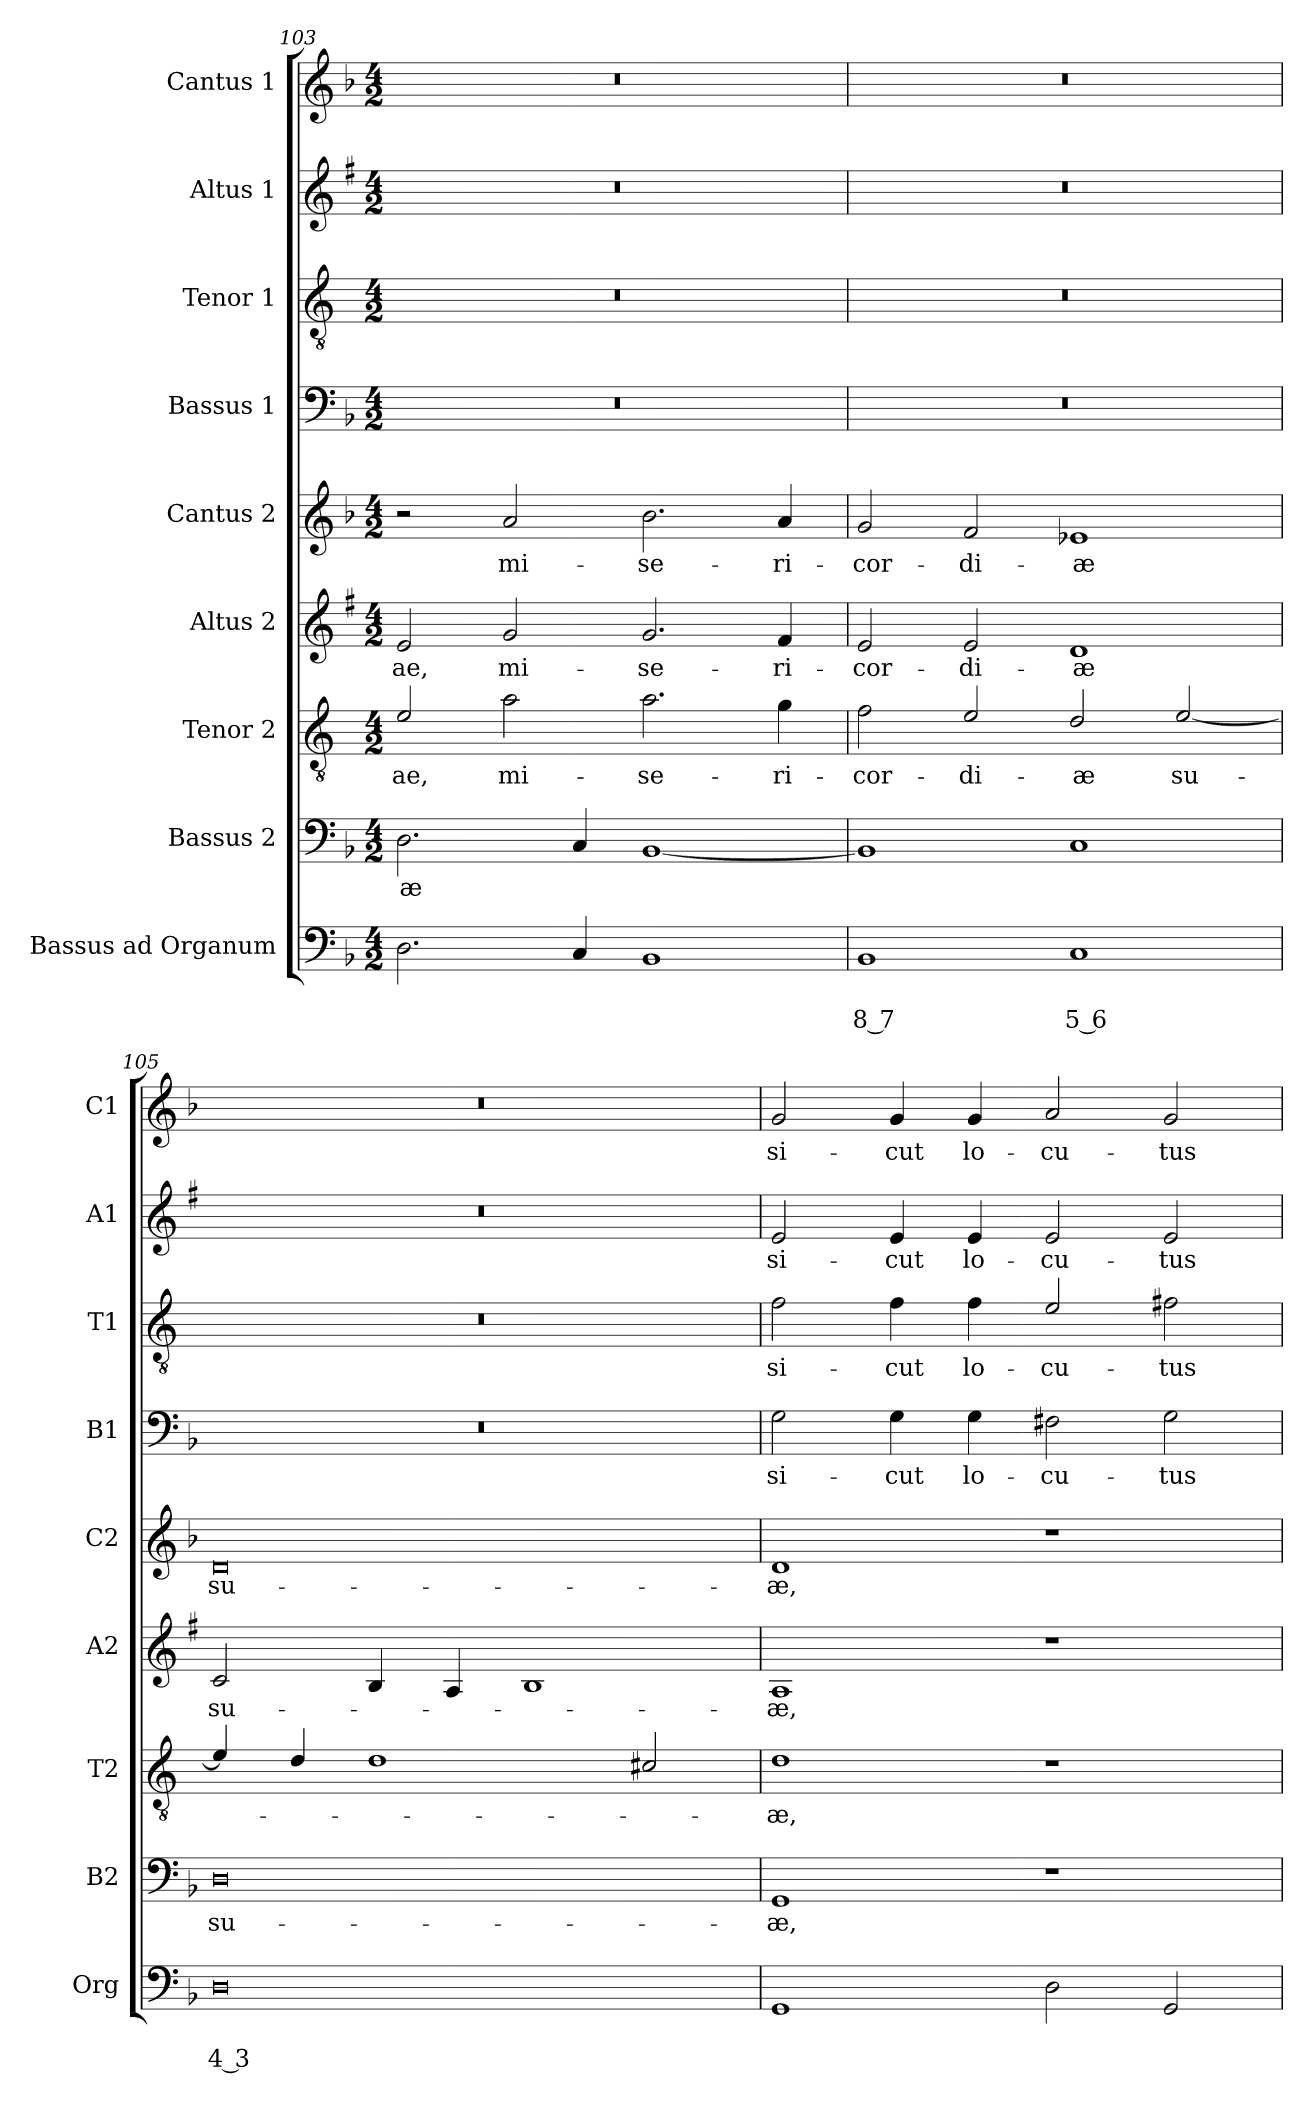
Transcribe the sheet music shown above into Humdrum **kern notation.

**kern	**text	**text	**kern	**text	**kern	**text	**kern	**text	**kern	**text	**kern	**text	**kern	**text	**kern	**text	**kern	**text
*part9	*part9	*part9	*part8	*part8	*part7	*part7	*part6	*part6	*part5	*part5	*part4	*part4	*part3	*part3	*part2	*part2	*part1	*part1
*staff9	*staff9	*staff9	*staff8	*staff8	*staff7	*staff7	*staff6	*staff6	*staff5	*staff5	*staff4	*staff4	*staff3	*staff3	*staff2	*staff2	*staff1	*staff1
*I"Bassus ad Organum	*	*	*I"Bassus 2	*	*I"Tenor 2	*	*I"Altus 2	*	*I"Cantus 2	*	*I"Bassus 1	*	*I"Tenor 1	*	*I"Altus 1	*	*I"Cantus 1	*
*I'Org	*	*	*I'B2	*	*I'T2	*	*I'A2	*	*I'C2	*	*I'B1	*	*I'T1	*	*I'A1	*	*I'C1	*
*clefF4	*	*	*clefF4	*	*clefGv2	*	*clefG2	*	*clefG2	*	*clefF4	*	*clefGv2	*	*clefG2	*	*clefG2	*
*	*	*	*	*	*ITrd4c7	*	*ITrd1c2	*	*	*	*	*	*ITrd4c7	*	*ITrd1c2	*	*	*
*k[b-]	*	*	*k[b-]	*	*k[b-]	*	*k[b-]	*	*k[b-]	*	*k[b-]	*	*k[b-]	*	*k[b-]	*	*k[b-]	*
*F:	*	*	*F:	*	*F:	*	*F:	*	*F:	*	*F:	*	*F:	*	*F:	*	*F:	*
*M4/2	*	*	*M4/2	*	*M4/2	*	*M4/2	*	*M4/2	*	*M4/2	*	*M4/2	*	*M4/2	*	*M4/2	*
=103	=103	=103	=103	=103	=103	=103	=103	=103	=103	=103	=103	=103	=103	=103	=103	=103	=103	=103
!	!	!	!	!LO:LY:b	!	!LO:LY:b	!	!LO:LY:b	!	!	!	!	!	!	!	!	!	!
2.D\	.	.	2.D\	-æ	2A/	-ae,	2d/	-ae,	2r	.	0r	.	0r	.	0r	.	0r	.
!	!	!	!	!	!	!LO:LY:b	!	!LO:LY:b	!	!LO:LY:b	!	!	!	!	!	!	!	!
.	.	.	.	.	2d\	mi-	2f/	mi-	2a/	mi-	.	.	.	.	.	.	.	.
4C/	.	.	4C/	.	.	.	.	.	.	.	.	.	.	.	.	.	.	.
!	!	!	!	!	!	!LO:LY:b	!	!LO:LY:b	!	!LO:LY:b	!	!	!	!	!	!	!	!
1BB-	.	.	[1BB-	.	2.d\	-se-	2.f/	-se-	2.b-\	-se-	.	.	.	.	.	.	.	.
!	!	!	!	!	!	!LO:LY:b	!	!LO:LY:b	!	!LO:LY:b	!	!	!	!	!	!	!	!
.	.	.	.	.	4c\	-ri-	4e/	-ri-	4a/	-ri-	.	.	.	.	.	.	.	.
!!LO:PB:g=z
=104	=104	=104	=104	=104	=104	=104	=104	=104	=104	=104	=104	=104	=104	=104	=104	=104	=104	=104
!	!	!LO:LY:b	!	!	!	!LO:LY:b	!	!LO:LY:b	!	!LO:LY:b	!	!	!	!	!	!	!	!
1BB-	.	8 7	1BB-]	.	2B-\	-cor-	2d/	-cor-	2g/	-cor-	0r	.	0r	.	0r	.	0r	.
!	!	!	!	!	!	!LO:LY:b	!	!LO:LY:b	!	!LO:LY:b	!	!	!	!	!	!	!	!
.	.	.	.	.	2A/	-di-	2d/	-di-	2f/	-di-	.	.	.	.	.	.	.	.
!	!	!LO:LY:b	!	!	!	!LO:LY:b	!	!LO:LY:b	!	!LO:LY:b	!	!	!	!	!	!	!	!
1C	.	5 6	1C	.	2G/	-æ	1c	-æ	1e-X	-æ	.	.	.	.	.	.	.	.
!	!	!	!	!	!	!LO:LY:b	!	!	!	!	!	!	!	!	!	!	!	!
.	.	.	.	.	[2A/	su-	.	.	.	.	.	.	.	.	.	.	.	.
=105	=105	=105	=105	=105	=105	=105	=105	=105	=105	=105	=105	=105	=105	=105	=105	=105	=105	=105
!	!	!LO:LY:b	!	!LO:LY:b	!	!	!	!LO:LY:b	!	!LO:LY:b	!	!	!	!	!	!	!	!
0D	.	4 3	0D	su-	4A/]	.	2B-/	su-	0d	su-	0r	.	0r	.	0r	.	0r	.
.	.	.	.	.	4G/	.	.	.	.	.	.	.	.	.	.	.	.	.
.	.	.	.	.	1G	.	4A/	.	.	.	.	.	.	.	.	.	.	.
.	.	.	.	.	.	.	4G/	.	.	.	.	.	.	.	.	.	.	.
.	.	.	.	.	.	.	1A	.	.	.	.	.	.	.	.	.	.	.
.	.	.	.	.	2F#X/	.	.	.	.	.	.	.	.	.	.	.	.	.
=106	=106	=106	=106	=106	=106	=106	=106	=106	=106	=106	=106	=106	=106	=106	=106	=106	=106	=106
!	!	!	!	!LO:LY:b	!	!LO:LY:b	!	!LO:LY:b	!	!LO:LY:b	!	!LO:LY:b	!	!LO:LY:b	!	!LO:LY:b	!	!LO:LY:b
1GG	.	.	1GG	-æ,	1G	-æ,	1G	-æ,	1d	-æ,	2G\	si-	2B-\	si-	2d/	si-	2g/	si-
!	!	!	!	!	!	!	!	!	!	!	!	!LO:LY:b	!	!LO:LY:b	!	!LO:LY:b	!	!LO:LY:b
.	.	.	.	.	.	.	.	.	.	.	4G\	-cut	4B-\	-cut	4d/	-cut	4g/	-cut
!	!	!	!	!	!	!	!	!	!	!	!	!LO:LY:b	!	!LO:LY:b	!	!LO:LY:b	!	!LO:LY:b
.	.	.	.	.	.	.	.	.	.	.	4G\	lo-	4B-\	lo-	4d/	lo-	4g/	lo-
!	!	!	!	!	!	!	!	!	!	!	!	!LO:LY:b	!	!LO:LY:b	!	!LO:LY:b	!	!LO:LY:b
2D\	.	.	1r	.	1r	.	1r	.	1r	.	2F#X\	-cu-	2A/	-cu-	2d/	-cu-	2a/	-cu-
!	!	!	!	!	!	!	!	!	!	!	!	!LO:LY:b	!	!LO:LY:b	!	!LO:LY:b	!	!LO:LY:b
2GG/	.	.	.	.	.	.	.	.	.	.	2G\	-tus	2Bn\	-tus	2d/	-tus	2g/	-tus
=	=	=	=	=	=	=	=	=	=	=	=	=	=	=	=	=	=	=
*-	*-	*-	*-	*-	*-	*-	*-	*-	*-	*-	*-	*-	*-	*-	*-	*-	*-	*-
